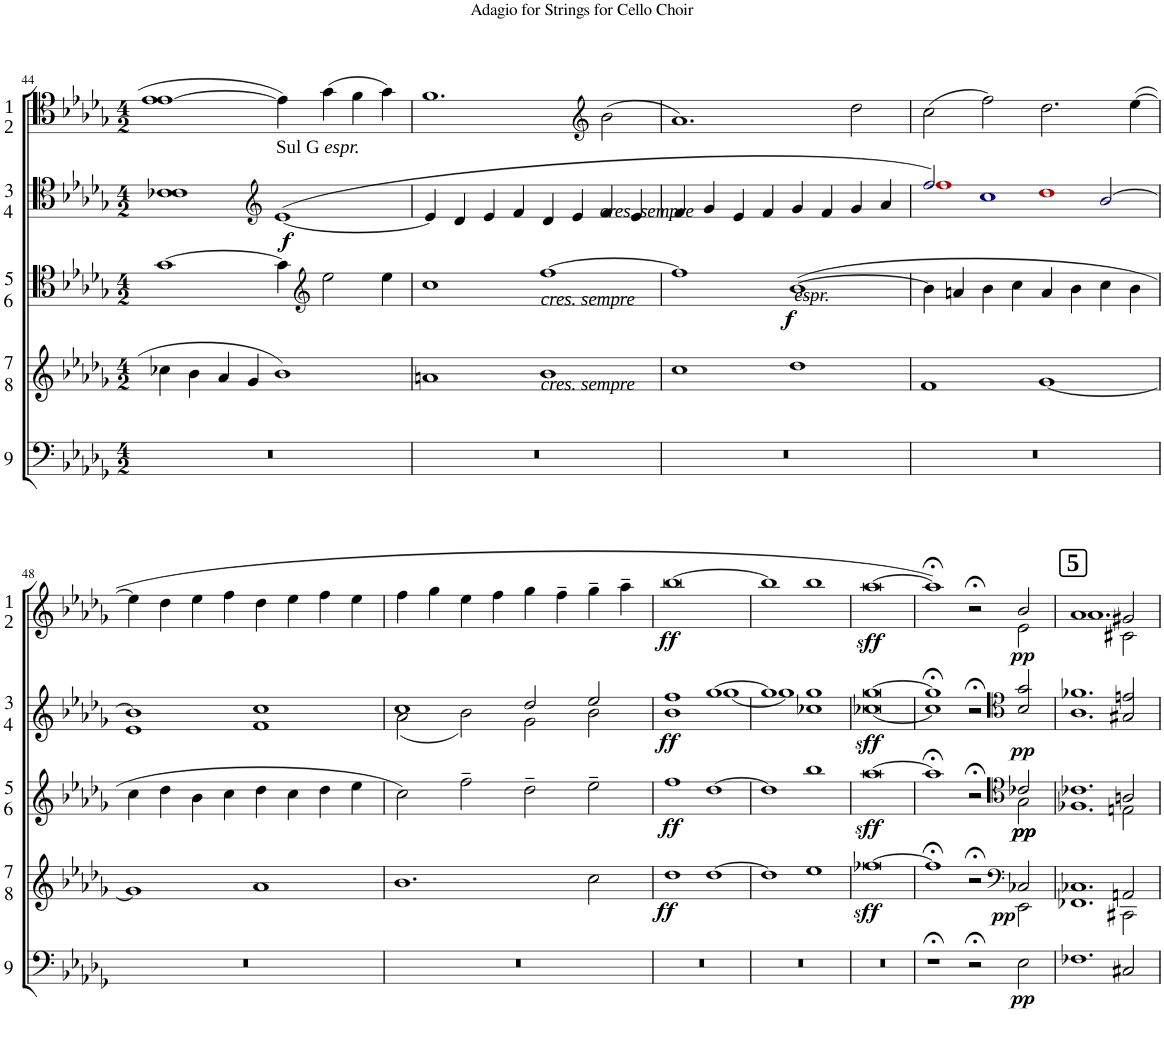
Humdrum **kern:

**kern	**dynam	**kern	**dynam	**kern	**dynam	**kern	**dynam	**kern	**dynam
*part5	*part5	*part4	*part4	*part3	*part3	*part2	*part2	*part1	*part1
*staff5	*staff5	*staff4	*staff4	*staff3	*staff3	*staff2	*staff2	*staff1	*staff1
*I"Cello 9	*	*I"Cello 7 8	*	*I"Cello 5 6	*	*I"Cello 3 4	*	*I"Cello 1 2	*
!!LO:PB:g=z
*clefF4	*	*clefG2	*	*clefC4	*	*clefC4	*	*clefC4	*
*k[b-e-a-d-g-]	*	*k[b-e-a-d-g-]	*	*k[b-e-a-d-g-]	*	*k[b-e-a-d-g-]	*	*k[b-e-a-d-g-]	*
*M4/2	*	*M4/2	*	*M4/2	*	*M4/2	*	*M4/2	*
=44	=44	=44	=44	=44	=44	=44	=44	=44	=44
*	*	*	*	*	*	*^	*	*	*
0r	.	4cc-X\	.	[1g-	.	1c-X	1c-	.	1e- [1e-	.
.	.	4b-\	.	.	.	.	.	.	.	.
.	.	4a-/	.	.	.	.	.	.	.	.
.	.	4g-/	.	.	.	.	.	.	.	.
*	*	*	*	*	*	*clefG2	*	*	*	*
!	!	!	!	!	!	!LO:TX:a:t=Sul G	!	!	!	!
!	!	!	!	!	!	!LO:TX:a:i:t=espr.	!	!	!	!
!	!	!	!	!	!	!	!	!LO:DY:b	!	!
.	.	1b-	.	4g-\]	.	([1e-	1ryy	f	4e-\]	.
*	*	*	*	*clefG2	*	*	*	*	*	*
.	.	.	.	2ee-\	.	.	.	.	(4g-\	.
.	.	.	.	.	.	.	.	.	4f\	.
.	.	.	.	4ee-\	.	.	.	.	4g-\)	.
*	*	*	*	*	*	*v	*v	*	*	*
=45	=45	=45	=45	=45	=45	=45	=45	=45	=45
0r	.	1an	.	1cc	.	4e-/]	.	1.f	.
.	.	.	.	.	.	4d-/	.	.	.
.	.	.	.	.	.	4e-/	.	.	.
.	.	.	.	.	.	4f/	.	.	.
!	!	!	!	!LO:TX:a:i:t=cres. sempre	!	!	!	!	!
!	!	!LO:TX:a:i:t=cres. sempre	!	!	!	!	!	!	!
.	.	1b-	.	[1ff	.	4d-/	.	.	.
.	.	.	.	.	.	4e-/	.	.	.
*	*	*	*	*	*	*	*	*clefG2	*
!	!	!	!	!	!	!LO:TX:a:i:t=cres. sempre	!	!	!
.	.	.	.	.	.	4f/	.	(2b-\	.
.	.	.	.	.	.	4e-/	.	.	.
=46	=46	=46	=46	=46	=46	=46	=46	=46	=46
0r	.	1cc	.	1ff]	.	4f/	.	1.a-)	.
.	.	.	.	.	.	4g-/	.	.	.
.	.	.	.	.	.	4e-/	.	.	.
.	.	.	.	.	.	4f/	.	.	.
!	!	!	!	!LO:TX:a:i:t=espr.	!	!	!	!	!
!	!	!	!	!	!LO:DY:b	!	!	!	!
.	.	1dd-	.	([1b-	f	4g-/	.	.	.
.	.	.	.	.	.	4f/	.	.	.
.	.	.	.	.	.	4g-/	.	2dd-\	.
.	.	.	.	.	.	4a-/	.	.	.
=47	=47	=47	=47	=47	=47	=47	=47	=47	=47
*	*	*	*	*	*	*^	*	*	*
0r	.	1f	.	4b-\]	.	2ffi/)	1ffj	.	(2cc\	.
.	.	.	.	4an/	.	.	.	.	.	.
.	.	.	.	4b-\	.	1cci	.	.	2ff\)	.
.	.	.	.	4cc\	.	.	.	.	.	.
.	.	[1g-	.	4a/	.	.	1dd-j	.	2.dd-\	.
.	.	.	.	4b-\	.	.	.	.	.	.
.	.	.	.	4cc\	.	[2b-i/	.	.	.	.
.	.	.	.	4b-\	.	.	.	.	([4ee-\	.
!!LO:LB:g=z
=48	=48	=48	=48	=48	=48	=48	=48	=48	=48	=48
0r	.	1g-]	.	4cc\	.	1b-]	1e-	.	4ee-\]	.
.	.	.	.	4dd-\	.	.	.	.	4dd-\	.
.	.	.	.	4b-\	.	.	.	.	4ee-\	.
.	.	.	.	4cc\	.	.	.	.	4ff\	.
.	.	1a-	.	4dd-\	.	1cc	1f	.	4dd-\	.
.	.	.	.	4cc\	.	.	.	.	4ee-\	.
.	.	.	.	4dd-\	.	.	.	.	4ff\	.
.	.	.	.	4ee-\	.	.	.	.	4ee-\	.
=49	=49	=49	=49	=49	=49	=49	=49	=49	=49	=49
0r	.	1.b-	.	2cc\)	.	1cc	(2a-\	.	4ff\	.
.	.	.	.	.	.	.	.	.	4gg-\	.
.	.	.	.	2ff~\	.	.	2b-\)	.	4ee-\	.
.	.	.	.	.	.	.	.	.	4ff\	.
.	.	.	.	2dd-~\	.	2dd-/	2g-\	.	4gg-\	.
.	.	.	.	.	.	.	.	.	4ff~\	.
.	.	2cc\	.	2ee-~\	.	2ee-/	2b-\	.	4gg-~\	.
.	.	.	.	.	.	.	.	.	4aa-~\	.
=50	=50	=50	=50	=50	=50	=50	=50	=50	=50	=50
!	!	!	!LO:DY:b	!	!LO:DY:b	!	!	!LO:DY:b	!	!LO:DY:b
0r	.	1dd-	ff	1ff	ff	1ff	1b-	ff	[0bb-	ff
.	.	[1dd-	.	[1dd-	.	[1gg-	[1gg-	.	.	.
=51	=51	=51	=51	=51	=51	=51	=51	=51	=51	=51
0r	.	1dd-]	.	1dd-]	.	1gg-]	1gg-]	.	1bb-]	.
.	.	1ee-	.	1bb-	.	1gg-	1cc-X	.	1bb-	.
=52	=52	=52	=52	=52	=52	=52	=52	=52	=52	=52
!	!	!	!LO:DY:b	!	!LO:DY:b	!	!	!LO:DY:b	!	!LO:DY:b
0r	.	[0ff-X	other-dynamics	[0aa-	other-dynamics	[0gg-	[0cc-X	other-dynamics	[0aa-	other-dynamics
=53	=53	=53	=53	=53	=53	=53	=53	=53	=53	=53
*	*	*^	*	*^	*	*	*	*	*^	*
1r;<	.	1ff-;<]	1.ryy	.	1aa-;<]	1.ryy	.	1gg-;<]	1cc-]	.	1aa-;<])	1.ryy	.
2r;<	.	2r;<	.	.	2r;<	.	.	2r;<	2ryy	.	2r;<	.	.
*	*	*clefF4	*	*	*clefC4	*	*	*clefC4	*	*	*	*	*
!	!LO:DY:b	!	!	!LO:DY:b	!	!	!LO:DY:b	!	!	!	!	!	!
!	!	!	!	!	!	!	!LO:DY:n=1:b	!	!	!LO:DY:b	!	!	!LO:DY:b
2E-\	pp	2C-X/	2EE-\	pp	2c-X/	2G-\	pp pp	2g-/	2B-/	pp	2b-/	2e-\	pp
=54	=54	=54	=54	=54	=54	=54	=54	=54	=54	=54	=54	=54	=54
!	!	!	!	!	!	!	!	!	!	!	!LO:TX:a:B:t=5	!	!
1.F-X	.	1.C-X	1.FF-X	.	1.c-X	1.F-X	.	1.f-X	1.A-	.	1.a-	1.a-	.
2C#X/	.	2AAn/	2CC#X\	.	2An/	2En\	.	2en/	2G#X/	.	2g#X/	2c#X\	.
*	*	*v	*v	*	*	*	*	*v	*v	*	*v	*v	*
*	*	*	*	*v	*v	*	*	*	*	*
=	=	=	=	=	=	=	=	=	=
*-	*-	*-	*-	*-	*-	*-	*-	*-	*-
